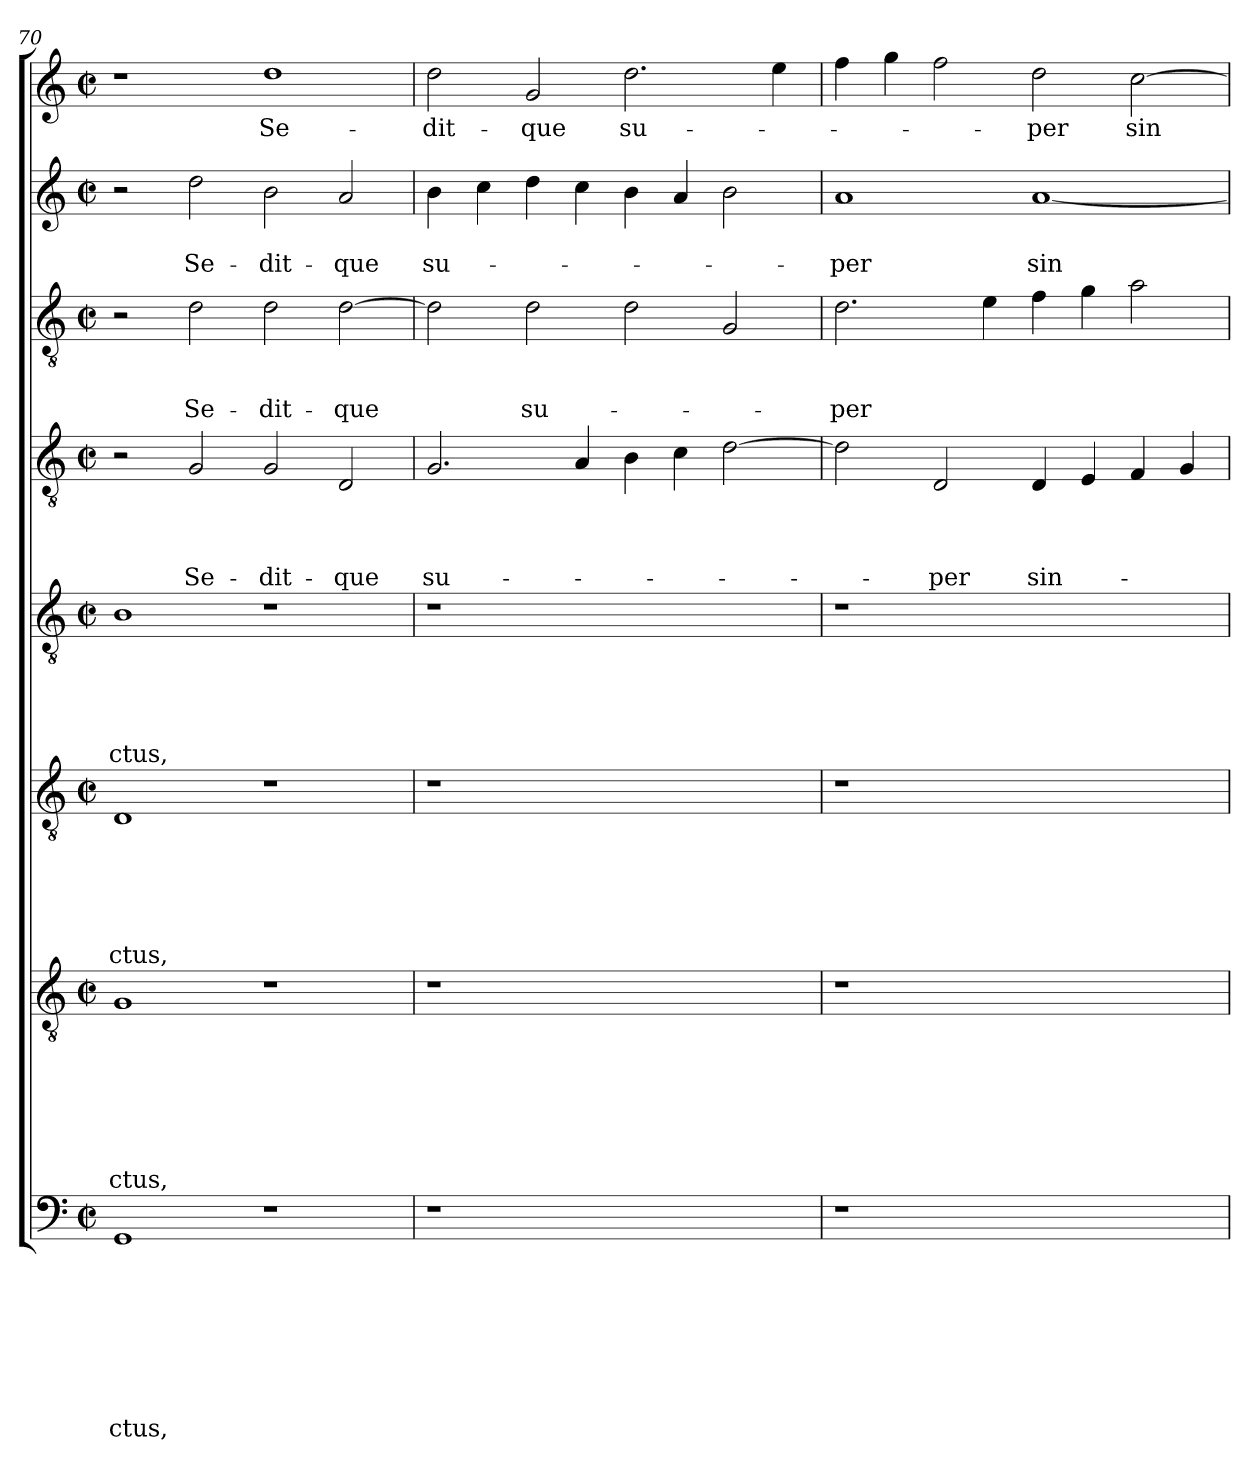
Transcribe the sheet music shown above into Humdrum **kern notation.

**kern	**text	**text	**text	**text	**text	**text	**text	**text	**kern	**text	**text	**text	**text	**text	**text	**text	**kern	**text	**text	**text	**text	**text	**text	**kern	**text	**text	**text	**text	**text	**kern	**text	**text	**text	**text	**kern	**text	**text	**text	**kern	**text	**text	**kern	**text
*part8	*part8	*part8	*part8	*part8	*part8	*part8	*part8	*part8	*part7	*part7	*part7	*part7	*part7	*part7	*part7	*part7	*part6	*part6	*part6	*part6	*part6	*part6	*part6	*part5	*part5	*part5	*part5	*part5	*part5	*part4	*part4	*part4	*part4	*part4	*part3	*part3	*part3	*part3	*part2	*part2	*part2	*part1	*part1
*staff8	*staff8	*staff8	*staff8	*staff8	*staff8	*staff8	*staff8	*staff8	*staff7	*staff7	*staff7	*staff7	*staff7	*staff7	*staff7	*staff7	*staff6	*staff6	*staff6	*staff6	*staff6	*staff6	*staff6	*staff5	*staff5	*staff5	*staff5	*staff5	*staff5	*staff4	*staff4	*staff4	*staff4	*staff4	*staff3	*staff3	*staff3	*staff3	*staff2	*staff2	*staff2	*staff1	*staff1
*clefF4	*	*	*	*	*	*	*	*	*clefGv2	*	*	*	*	*	*	*	*clefGv2	*	*	*	*	*	*	*clefGv2	*	*	*	*	*	*clefGv2	*	*	*	*	*clefGv2	*	*	*	*clefG2	*	*	*clefG2	*
*k[]	*	*	*	*	*	*	*	*	*k[]	*	*	*	*	*	*	*	*k[]	*	*	*	*	*	*	*k[]	*	*	*	*	*	*k[]	*	*	*	*	*k[]	*	*	*	*k[]	*	*	*k[]	*
*C:	*	*	*	*	*	*	*	*	*C:	*	*	*	*	*	*	*	*C:	*	*	*	*	*	*	*C:	*	*	*	*	*	*C:	*	*	*	*	*C:	*	*	*	*C:	*	*	*C:	*
*M2/2	*	*	*	*	*	*	*	*	*M2/2	*	*	*	*	*	*	*	*M2/2	*	*	*	*	*	*	*M2/2	*	*	*	*	*	*M2/2	*	*	*	*	*M2/2	*	*	*	*M2/2	*	*	*M2/2	*
*met(c|)	*	*	*	*	*	*	*	*	*met(c|)	*	*	*	*	*	*	*	*met(c|)	*	*	*	*	*	*	*met(c|)	*	*	*	*	*	*met(c|)	*	*	*	*	*met(c|)	*	*	*	*met(c|)	*	*	*met(c|)	*
=70	=70	=70	=70	=70	=70	=70	=70	=70	=70	=70	=70	=70	=70	=70	=70	=70	=70	=70	=70	=70	=70	=70	=70	=70	=70	=70	=70	=70	=70	=70	=70	=70	=70	=70	=70	=70	=70	=70	=70	=70	=70	=70	=70
!	!	!	!	!	!	!	!	!LO:LY:b	!	!	!	!	!	!	!	!LO:LY:b	!	!	!	!	!	!	!LO:LY:b	!	!	!	!	!	!LO:LY:b	!	!	!	!	!	!	!	!	!	!	!	!	!	!
1GG	.	.	.	.	.	.	.	-ctus,	1G	.	.	.	.	.	.	-ctus,	1D	.	.	.	.	.	-ctus,	1B	.	.	.	.	-ctus,	2r	.	.	.	.	2r	.	.	.	2r	.	.	1r	.
!	!	!	!	!	!	!	!	!	!	!	!	!	!	!	!	!	!	!	!	!	!	!	!	!	!	!	!	!	!	!	!	!	!	!LO:LY:b	!	!	!	!LO:LY:b	!	!	!LO:LY:b	!	!
.	.	.	.	.	.	.	.	.	.	.	.	.	.	.	.	.	.	.	.	.	.	.	.	.	.	.	.	.	.	2G/	.	.	.	Se-	2d\	.	.	Se-	2dd\	.	Se-	.	.
!	!	!	!	!	!	!	!	!	!	!	!	!	!	!	!	!	!	!	!	!	!	!	!	!	!	!	!	!	!	!	!	!	!	!LO:LY:b	!	!	!	!LO:LY:b	!	!	!LO:LY:b	!	!LO:LY:b
1r	.	.	.	.	.	.	.	.	1r	.	.	.	.	.	.	.	1r	.	.	.	.	.	.	1r	.	.	.	.	.	2G/	.	.	.	-dit-	2d\	.	.	-dit-	2b\	.	-dit-	1dd	Se-
!	!	!	!	!	!	!	!	!	!	!	!	!	!	!	!	!	!	!	!	!	!	!	!	!	!	!	!	!	!	!	!	!	!	!LO:LY:b	!	!	!	!LO:LY:b	!	!	!LO:LY:b	!	!
.	.	.	.	.	.	.	.	.	.	.	.	.	.	.	.	.	.	.	.	.	.	.	.	.	.	.	.	.	.	2D/	.	.	.	-que	[2d\	.	.	-que	2a/	.	-que	.	.
=71	=71	=71	=71	=71	=71	=71	=71	=71	=71	=71	=71	=71	=71	=71	=71	=71	=71	=71	=71	=71	=71	=71	=71	=71	=71	=71	=71	=71	=71	=71	=71	=71	=71	=71	=71	=71	=71	=71	=71	=71	=71	=71	=71
!	!	!	!	!	!	!	!	!	!	!	!	!	!	!	!	!	!	!	!	!	!	!	!	!	!	!	!	!	!	!	!	!	!	!LO:LY:b	!	!	!	!	!	!	!LO:LY:b	!	!LO:LY:b
1r	.	.	.	.	.	.	.	.	1r	.	.	.	.	.	.	.	1r	.	.	.	.	.	.	1r	.	.	.	.	.	2.G/	.	.	.	su-	2d\]	.	.	.	4b\	.	su-	2dd\	-dit-
.	.	.	.	.	.	.	.	.	.	.	.	.	.	.	.	.	.	.	.	.	.	.	.	.	.	.	.	.	.	.	.	.	.	.	.	.	.	.	4cc\	.	.	.	.
!	!	!	!	!	!	!	!	!	!	!	!	!	!	!	!	!	!	!	!	!	!	!	!	!	!	!	!	!	!	!	!	!	!	!	!	!	!	!LO:LY:b	!	!	!	!	!LO:LY:b
.	.	.	.	.	.	.	.	.	.	.	.	.	.	.	.	.	.	.	.	.	.	.	.	.	.	.	.	.	.	.	.	.	.	.	2d\	.	.	su-	4dd\	.	.	2g/	-que
.	.	.	.	.	.	.	.	.	.	.	.	.	.	.	.	.	.	.	.	.	.	.	.	.	.	.	.	.	.	4A/	.	.	.	.	.	.	.	.	4cc\	.	.	.	.
!	!	!	!	!	!	!	!	!	!	!	!	!	!	!	!	!	!	!	!	!	!	!	!	!	!	!	!	!	!	!	!	!	!	!	!	!	!	!	!	!	!	!	!LO:LY:b
1ryy	.	.	.	.	.	.	.	.	1ryy	.	.	.	.	.	.	.	1ryy	.	.	.	.	.	.	1ryy	.	.	.	.	.	4B\	.	.	.	.	2d\	.	.	.	4b\	.	.	2.dd\	su-
.	.	.	.	.	.	.	.	.	.	.	.	.	.	.	.	.	.	.	.	.	.	.	.	.	.	.	.	.	.	4c\	.	.	.	.	.	.	.	.	4a/	.	.	.	.
.	.	.	.	.	.	.	.	.	.	.	.	.	.	.	.	.	.	.	.	.	.	.	.	.	.	.	.	.	.	[2d\	.	.	.	.	2G/	.	.	.	2b\	.	.	.	.
.	.	.	.	.	.	.	.	.	.	.	.	.	.	.	.	.	.	.	.	.	.	.	.	.	.	.	.	.	.	.	.	.	.	.	.	.	.	.	.	.	.	4ee\	.
=72	=72	=72	=72	=72	=72	=72	=72	=72	=72	=72	=72	=72	=72	=72	=72	=72	=72	=72	=72	=72	=72	=72	=72	=72	=72	=72	=72	=72	=72	=72	=72	=72	=72	=72	=72	=72	=72	=72	=72	=72	=72	=72	=72
!	!	!	!	!	!	!	!	!	!	!	!	!	!	!	!	!	!	!	!	!	!	!	!	!	!	!	!	!	!	!	!	!	!	!	!	!	!	!LO:LY:b	!	!	!LO:LY:b	!	!
1r	.	.	.	.	.	.	.	.	1r	.	.	.	.	.	.	.	1r	.	.	.	.	.	.	1r	.	.	.	.	.	2d\]	.	.	.	.	2.d\	.	.	-per	1a	.	-per	4ff\	.
.	.	.	.	.	.	.	.	.	.	.	.	.	.	.	.	.	.	.	.	.	.	.	.	.	.	.	.	.	.	.	.	.	.	.	.	.	.	.	.	.	.	4gg\	.
!	!	!	!	!	!	!	!	!	!	!	!	!	!	!	!	!	!	!	!	!	!	!	!	!	!	!	!	!	!	!	!	!	!	!LO:LY:b	!	!	!	!	!	!	!	!	!
.	.	.	.	.	.	.	.	.	.	.	.	.	.	.	.	.	.	.	.	.	.	.	.	.	.	.	.	.	.	2D/	.	.	.	-per	.	.	.	.	.	.	.	2ff\	.
.	.	.	.	.	.	.	.	.	.	.	.	.	.	.	.	.	.	.	.	.	.	.	.	.	.	.	.	.	.	.	.	.	.	.	4e\	.	.	.	.	.	.	.	.
!	!	!	!	!	!	!	!	!	!	!	!	!	!	!	!	!	!	!	!	!	!	!	!	!	!	!	!	!	!	!	!	!	!	!LO:LY:b	!	!	!	!	!	!	!LO:LY:b	!	!LO:LY:b
1ryy	.	.	.	.	.	.	.	.	1ryy	.	.	.	.	.	.	.	1ryy	.	.	.	.	.	.	1ryy	.	.	.	.	.	4D/	.	.	.	sin-	4f\	.	.	.	[1a	.	sin-	2dd\	-per
.	.	.	.	.	.	.	.	.	.	.	.	.	.	.	.	.	.	.	.	.	.	.	.	.	.	.	.	.	.	4E/	.	.	.	.	4g\	.	.	.	.	.	.	.	.
!	!	!	!	!	!	!	!	!	!	!	!	!	!	!	!	!	!	!	!	!	!	!	!	!	!	!	!	!	!	!	!	!	!	!	!	!	!	!	!	!	!	!	!LO:LY:b
.	.	.	.	.	.	.	.	.	.	.	.	.	.	.	.	.	.	.	.	.	.	.	.	.	.	.	.	.	.	4F/	.	.	.	.	2a\	.	.	.	.	.	.	[2cc\	sin-
.	.	.	.	.	.	.	.	.	.	.	.	.	.	.	.	.	.	.	.	.	.	.	.	.	.	.	.	.	.	4G/	.	.	.	.	.	.	.	.	.	.	.	.	.
=	=	=	=	=	=	=	=	=	=	=	=	=	=	=	=	=	=	=	=	=	=	=	=	=	=	=	=	=	=	=	=	=	=	=	=	=	=	=	=	=	=	=	=
*-	*-	*-	*-	*-	*-	*-	*-	*-	*-	*-	*-	*-	*-	*-	*-	*-	*-	*-	*-	*-	*-	*-	*-	*-	*-	*-	*-	*-	*-	*-	*-	*-	*-	*-	*-	*-	*-	*-	*-	*-	*-	*-	*-
